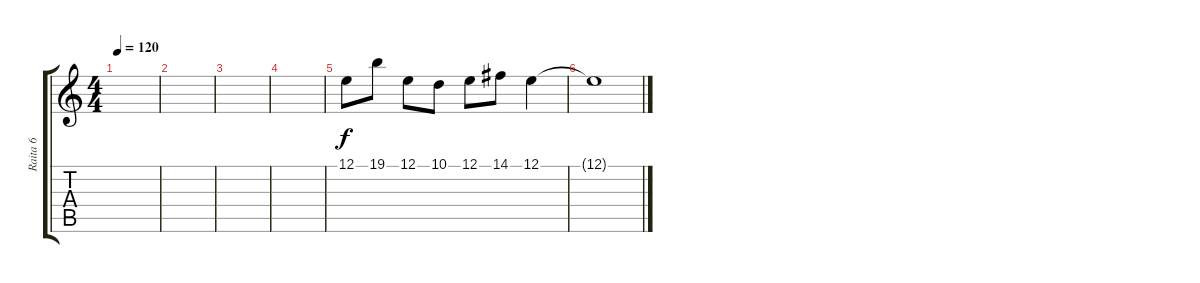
\track ("Raita 6" "Raita 6") {instrument orchestralharp}
\staff {score tabs}
\tuning (E4 B3 G3 D3 A2 E2) {hide}
\ts (4 4)
\tempo 120
\clef g2
\ks c
|
|
|
|
12.1.8{instrument piccolo} 19.1.8 12.1.8 10.1.8 12.1.8 14.1.8 12.1.4 |
12.1{t}.1
